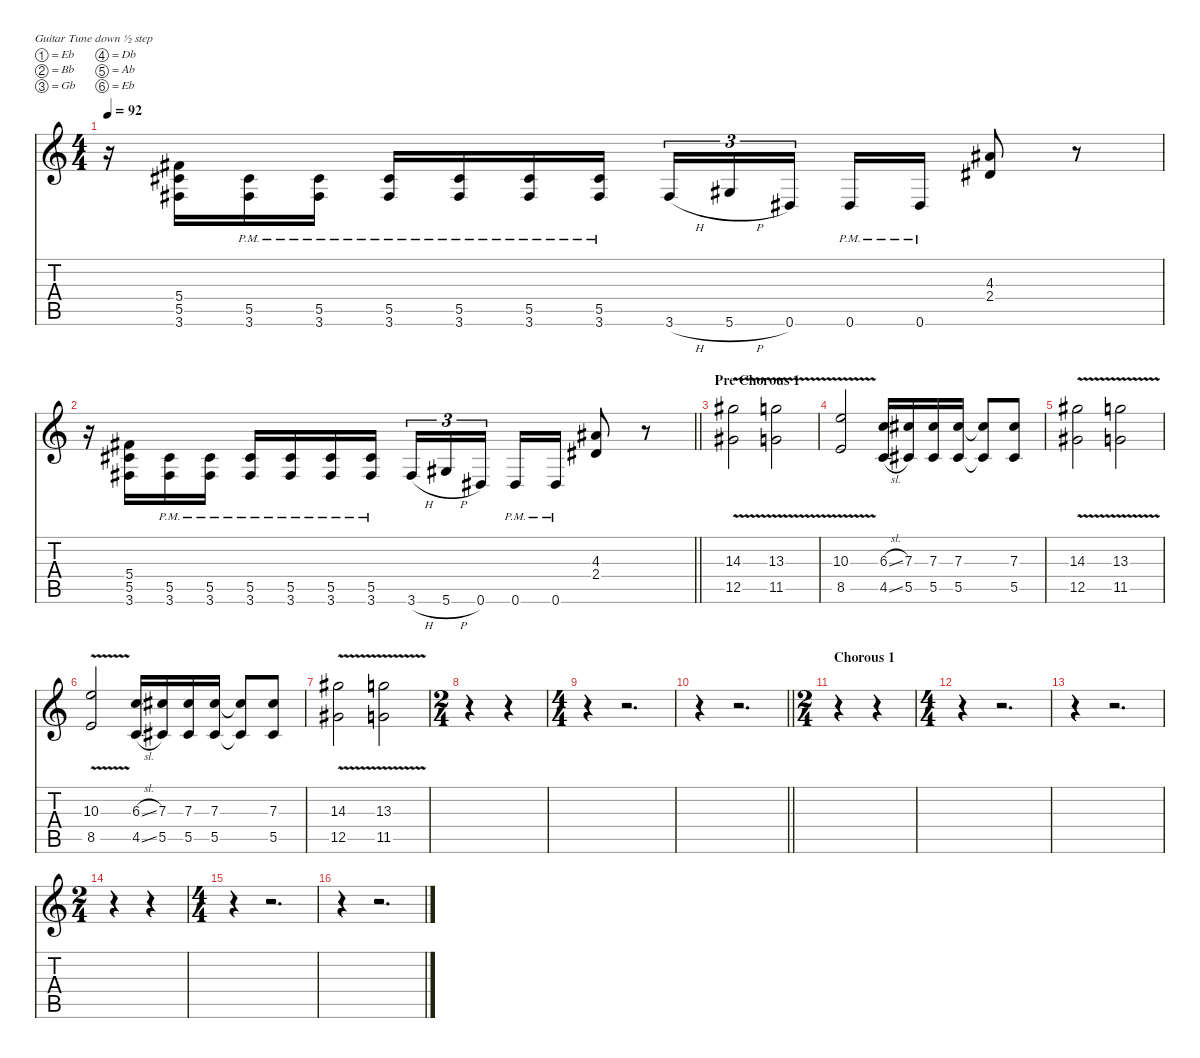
\defaultSystemsLayout 4
\hideDynamics
\bracketExtendMode nobrackets
\singleTrackTrackNamePolicy hidden
\multiTrackTrackNamePolicy hidden
\otherSystemsTrackNameOrientation horizontal
\track ("Kirk" "dist.guit.") {instrument distortionguitar}
\staff {score tabs}
\tuning (Eb4 Bb3 Gb3 Db3 Ab2 Eb2)
\ts (4 4)
\tempo 92
\clef g2
\ks c
r.16{dy f beam Down} (5.4{acc #} 5.5{acc #} 3.6{acc #}).16{beam Up} (5.5{pm acc #} 3.6{pm acc #}).16{beam Up} (5.5{pm acc #} 3.6{pm acc #}).16{beam Up} (5.5{pm acc #} 3.6{pm acc #}).16{beam Up} (5.5{pm acc #} 3.6{pm acc #}).16{beam Up} (5.5{pm acc #} 3.6{pm acc #}).16{beam Up} (5.5{pm acc #} 3.6{pm acc #}).16{beam Up} 3.6{h acc #}.16{tu (3 2) beam Up} 5.6{h acc #}.16{tu (3 2) beam Up} 0.6{acc #}.16{tu (3 2) beam Up} 0.6{pm acc #}.16{beam Up} 0.6{pm acc #}.16{beam Up} (4.3{acc #} 2.4{acc #}).8{beam Up} r.8{beam Up} |
\barLineRight lightlight
r.16{beam Down} (5.4{acc #} 5.5{acc #} 3.6{acc #}).16{beam Up} (5.5{pm acc #} 3.6{pm acc #}).16{beam Up} (5.5{pm acc #} 3.6{pm acc #}).16{beam Up} (5.5{pm acc #} 3.6{pm acc #}).16{beam Up} (5.5{pm acc #} 3.6{pm acc #}).16{beam Up} (5.5{pm acc #} 3.6{pm acc #}).16{beam Up} (5.5{pm acc #} 3.6{pm acc #}).16{beam Up} 3.6{h acc #}.16{tu (3 2) beam Up} 5.6{h acc #}.16{tu (3 2) beam Up} 0.6{acc #}.16{tu (3 2) beam Up} 0.6{pm acc #}.16{beam Up} 0.6{pm acc #}.16{beam Up} (4.3{acc #} 2.4{acc #}).8{beam Up} r.8{beam Up} |
\section ("" "Pre Chorous 1")
(14.3{v acc #} 12.5{v acc #}).2{beam Down} (13.3{v} 11.5{v}).2{beam Down} |
(10.3{v} 8.5{v}).2{beam Up} (6.3{sl} 4.5{sl}).16{beam Up} (7.3{acc #} 5.5{acc #}).16{beam Up} (7.3{acc #} 5.5{acc #}).16{beam Up} (7.3{acc #} 5.5{acc #}).16{beam Up} (7.3{t acc #} 5.5{t acc #}).8{beam Up} (7.3{acc #} 5.5{acc #}).8{beam Up} |
(14.3{v acc #} 12.5{v acc #}).2{beam Down} (13.3{v} 11.5{v}).2{beam Down} |
(10.3{v} 8.5{v}).2{beam Up} (6.3{sl} 4.5{sl}).16{beam Up} (7.3{acc #} 5.5{acc #}).16{beam Up} (7.3{acc #} 5.5{acc #}).16{beam Up} (7.3{acc #} 5.5{acc #}).16{beam Up} (7.3{t acc #} 5.5{t acc #}).8{beam Up} (7.3{acc #} 5.5{acc #}).8{beam Up} |
(14.3{v acc #} 12.5{v acc #}).2{beam Down} (13.3{v} 11.5{v}).2{beam Down} |
\ts (2 4)
\beaming (8 2 2)
r.4{beam Down} r.4{beam Down} |
\ts (4 4)
\beaming (8 2 2 2 2)
r.4{beam Down} r.2{d beam Down} |
\barLineRight lightlight
r.4{beam Down} r.2{d beam Down} |
\ts (2 4)
\beaming (8 2 2)
\section ("" "Chorous 1")
r.4{beam Down} r.4{beam Down} |
\ts (4 4)
\beaming (8 2 2 2 2)
r.4{beam Down} r.2{d beam Down} |
r.4{beam Down} r.2{d beam Down} |
\ts (2 4)
\beaming (8 2 2 2 2)
r.4{beam Down} r.4{beam Down} |
\ts (4 4)
\beaming (8 2 2 2 2)
r.4{beam Down} r.2{d beam Down} |
r.4{beam Down} r.2{d beam Down}
